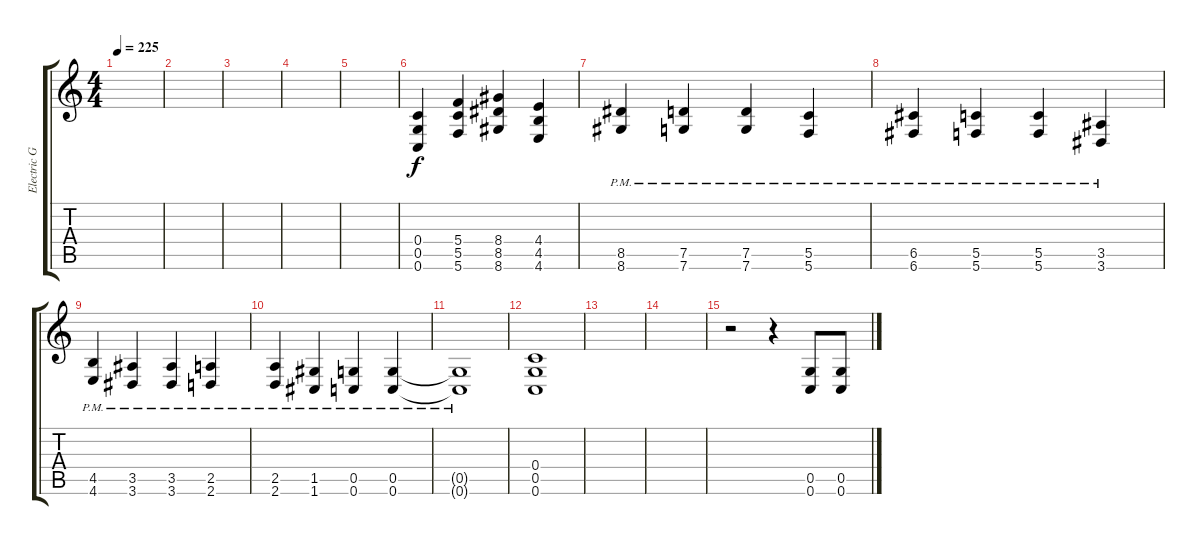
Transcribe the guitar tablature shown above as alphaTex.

\track ("Electric Guitar" "Electric G") {instrument distortionguitar}
\staff {score tabs}
\tuning (D4 A3 F3 C3 G2 C2) {hide}
\ts (4 4)
\tempo 225
\clef g2
\ks c
|
|
|
|
|
(0.4 0.5 0.6).4 (5.4 5.5 5.6).4 (8.4 8.5 8.6).4 (4.4 4.5 4.6).4 |
(8.5{pm} 8.6{pm}).4 (7.5{pm} 7.6{pm}).4 (7.5{pm} 7.6{pm}).4 (5.5{pm} 5.6{pm}).4 |
(6.5{pm} 6.6{pm}).4 (5.5{pm} 5.6{pm}).4 (5.5{pm} 5.6{pm}).4 (3.5{pm} 3.6{pm}).4 |
(4.5{pm} 4.6{pm}).4 (3.5{pm} 3.6{pm}).4 (3.5{pm} 3.6{pm}).4 (2.5{pm} 2.6{pm}).4 |
(2.5{pm} 2.6{pm}).4 (1.5{pm} 1.6{pm}).4 (0.5{pm} 0.6{pm}).4 (0.5{pm} 0.6{pm}).4 |
(0.5{pm t} 0.6{pm t}).1 |
(0.4 0.5 0.6).1 |
|
|
r.2 r.4 (0.5 0.6).8 (0.5 0.6).8
